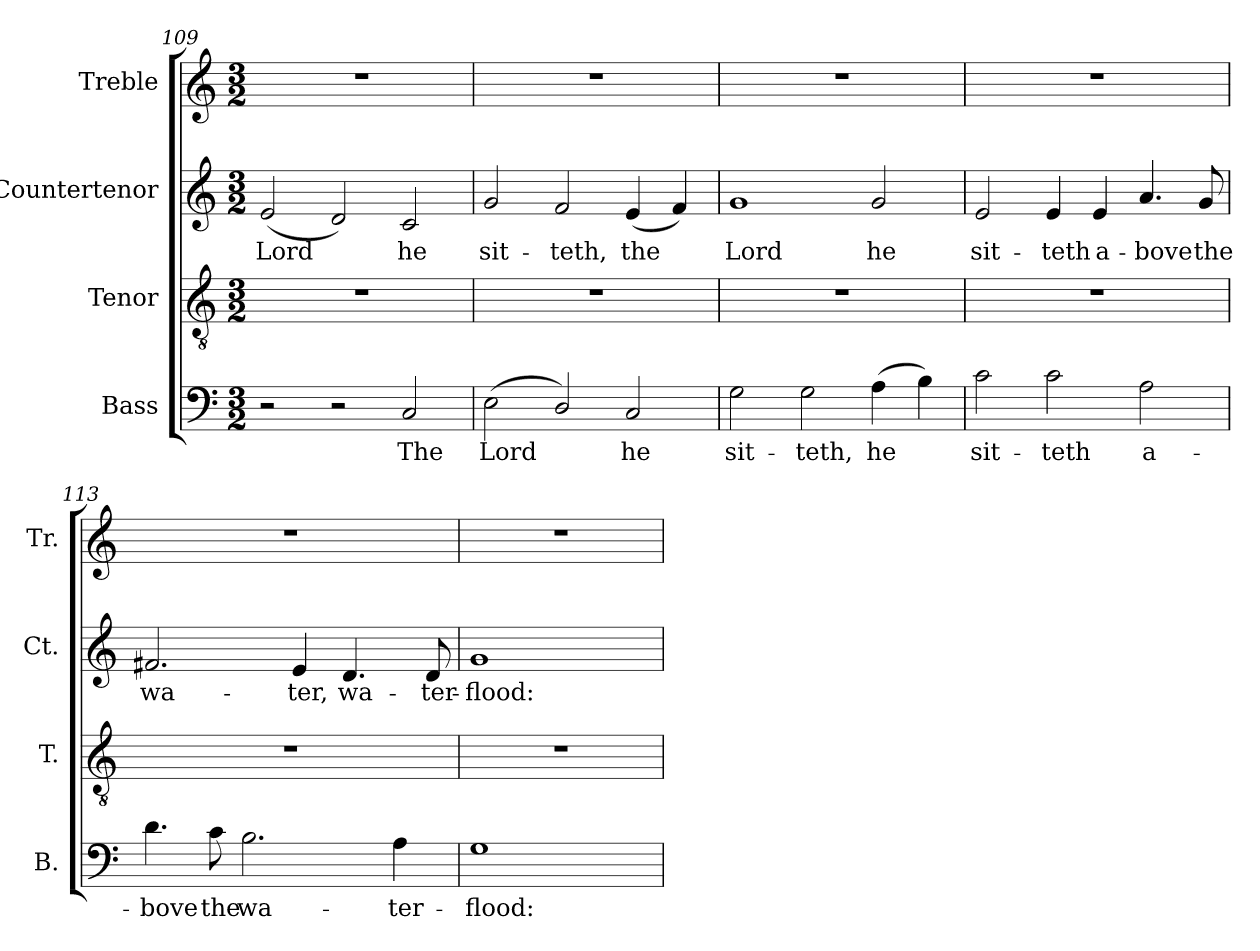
**kern	**text	**kern	**kern	**text	**kern
*part4	*part4	*part3	*part2	*part2	*part1
*staff4	*staff4	*staff3	*staff2	*staff2	*staff1
*I"Bass	*	*I"Tenor	*I"Countertenor	*	*I"Treble
*I'B.	*	*I'T.	*I'Ct.	*	*I'Tr.
*clefF4	*	*clefGv2	*clefG2	*	*clefG2
*	*	*ITrd7c12	*	*	*
*k[]	*	*k[]	*k[]	*	*k[]
*C:	*	*C:	*C:	*	*C:
*M3/2	*	*M3/2	*M3/2	*	*M3/2
=109	=109	=109	=109	=109	=109
!	!	!LO:N:vis=1	!	!	!
!	!	!	!	!LO:LY:b:color=#000000	!LO:N:vis=1
2r	.	1.r	(2ei/	Lord	1.r
2r	.	.	2di/)	.	.
!	!LO:LY:b:color=#000000	!	!	!	!
!	!	!	!	!LO:LY:b:color=#000000	!
2Ci/	The	.	2ci/	he	.
=110	=110	=110	=110	=110	=110
!	!LO:LY:b:color=#000000	!LO:N:vis=1	!	!	!
!	!	!	!	!LO:LY:b:color=#000000	!LO:N:vis=1
(2Ei\	Lord	1.r	2gi/	sit-	1.r
!	!	!	!	!LO:LY:b:color=#000000	!
2Di/)	.	.	2fi/	-teth,	.
!	!LO:LY:b:color=#000000	!	!	!	!
!	!	!	!	!LO:LY:b:color=#000000	!
2Ci/	he	.	(4ei/	the	.
.	.	.	4fi/)	.	.
=111	=111	=111	=111	=111	=111
!	!LO:LY:b:color=#000000	!LO:N:vis=1	!	!	!
!	!	!	!	!LO:LY:b:color=#000000	!LO:N:vis=1
2Gi\	sit-	1.r	1gi	Lord	1.r
!	!LO:LY:b:color=#000000	!	!	!	!
2Gi\	-teth,	.	.	.	.
!	!LO:LY:b:color=#000000	!	!	!	!
!	!	!	!	!LO:LY:b:color=#000000	!
(4Ai\	he	.	2gi/	he	.
4Bi\)	.	.	.	.	.
=112	=112	=112	=112	=112	=112
!	!LO:LY:b:color=#000000	!LO:N:vis=1	!	!	!
!	!	!	!	!LO:LY:b:color=#000000	!LO:N:vis=1
2ci\	sit-	1.r	2ei/	sit-	1.r
!	!LO:LY:b:color=#000000	!	!	!	!
!	!	!	!	!LO:LY:b:color=#000000	!
2ci\	-teth	.	4ei/	-teth	.
!	!	!	!	!LO:LY:b:color=#000000	!
.	.	.	4ei/	a-	.
!	!LO:LY:b:color=#000000	!	!	!	!
!	!	!	!	!LO:LY:b:color=#000000	!
2Ai\	a-	.	4.ai/	-bove	.
!	!	!	!	!LO:LY:b:color=#000000	!
.	.	.	8gi/	the	.
=113	=113	=113	=113	=113	=113
!	!LO:LY:b:color=#000000	!LO:N:vis=1	!	!	!
!	!	!	!	!LO:LY:b:color=#000000	!LO:N:vis=1
4.di\	-bove	1.r	2.f#Xi/	wa-	1.r
!	!LO:LY:b:color=#000000	!	!	!	!
8ci\	the	.	.	.	.
!	!LO:LY:b:color=#000000	!	!	!	!
2.Bi\	wa-	.	.	.	.
!	!	!	!	!LO:LY:b:color=#000000	!
.	.	.	4ei/	-ter,	.
!	!	!	!	!LO:LY:b:color=#000000	!
.	.	.	4.di/	wa-	.
!	!LO:LY:b:color=#000000	!	!	!	!
4Ai\	-ter-	.	.	.	.
!	!	!	!	!LO:LY:b:color=#000000	!
.	.	.	8di/	-ter-	.
=114	=114	=114	=114	=114	=114
!	!LO:LY:b:color=#000000	!	!	!	!
!	!	!	!	!LO:LY:b:color=#000000	!
1Gi	-flood:	1.r	1gi	-flood:	1.r
2ryy	.	.	2ryy	.	.
=	=	=	=	=	=
*-	*-	*-	*-	*-	*-
